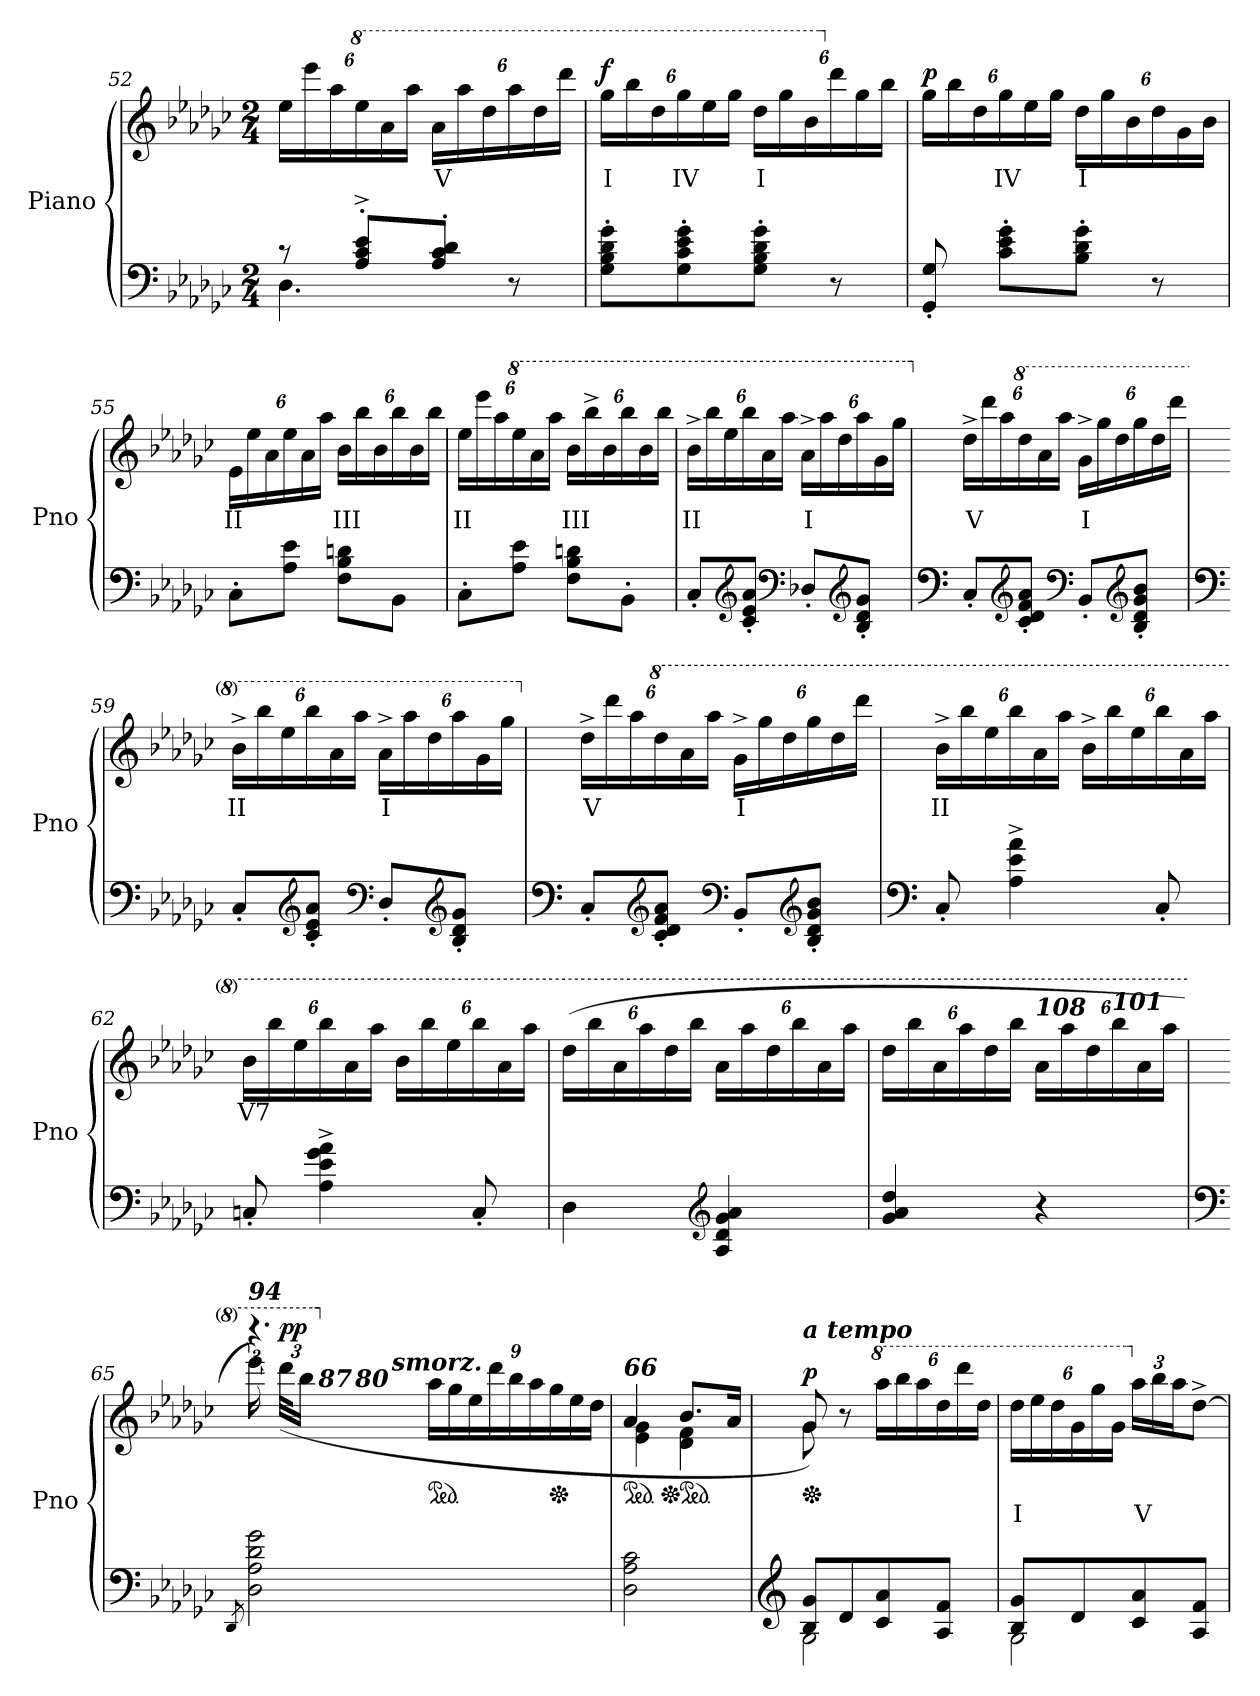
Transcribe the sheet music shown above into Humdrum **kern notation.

**kern	**kern	**text	**dynam
*part1	*part1	*part1	*part1
*staff2	*staff1	*staff1	*staff1/2
*I"Piano	*	*	*
*I'Pno	*	*	*
*clefF4	*clefG2	*	*
*k[b-e-a-d-g-c-]	*k[b-e-a-d-g-c-]	*	*
*M2/4	*M2/4	*	*
=52	=52	=52	=52
*^	*	*	*
*	*	*Xbrackettup	*	*
8r	4.D-\	24ee-\LL	.	.
.	.	24eee-\	.	.
.	.	24aa-\	.	.
*	*	*8va	*	*
8A-/'^ 8c-/'^ 8e-/'^L	.	24eee-\	.	.
.	.	24aa-\	.	.
.	.	24aaa-\JJ	.	.
!	!	!	!LO:LY:b	!
8A-/' 8c-/' 8d-/'J	.	24aa-\LL	V	.
.	.	24aaa-\	.	.
.	.	24ddd-\	.	.
8r	8ryy	24aaa-\	.	.
.	.	24ddd-\	.	.
.	.	24dddd-\JJ	.	.
*v	*v	*	*	*
!!LO:LB:g=z
=53	=53	=53	=53
!	!	!LO:LY:b	!LO:DY:b
8G-\' 8B-\' 8d-\' 8g-\'L	24ggg-\LL	I	f
.	24bbb-\	.	.
.	24ddd-\	.	.
!	!	!LO:LY:b	!
8G-\' 8c-\' 8e-\' 8g-\'	24ggg-\	IV	.
.	24eee-\	.	.
.	24ggg-\JJ	.	.
!	!	!LO:LY:b	!
8G-\' 8B-\' 8d-\' 8g-\'J	24ddd-\LL	I	.
.	24ggg-\	.	.
.	24bb-\	.	.
*	*X8va	*	*
8r	24ddd-\	.	.
.	24gg-\	.	.
.	24bb-\JJ	.	.
=54	=54	=54	=54
!	!	!	!LO:DY:b
8GG-/' 8G-/'	24gg-\LL	.	p
.	24bb-\	.	.
.	24dd-\	.	.
!	!	!LO:LY:b	!
8c-\' 8e-\' 8g-\'L	24gg-\	IV	.
.	24ee-\	.	.
.	24gg-\JJ	.	.
!	!	!LO:LY:b	!
8B-\' 8d-\' 8g-\'J	24dd-\LL	I	.
.	24gg-\	.	.
.	24b-\	.	.
8r	24dd-\	.	.
.	24g-\	.	.
.	24b-\JJ	.	.
=55	=55	=55	=55
!	!	!LO:LY:b	!
8C-'\L	24e-\LL	II	.
.	24ee-\	.	.
.	24a-\	.	.
8A-\ 8e-\J	24ee-\	.	.
.	24a-\	.	.
.	24aa-\JJ	.	.
!	!	!LO:LY:b	!
8F\ 8B-\ 8dn\L	24b-\LL	III	.
.	24bb-\	.	.
.	24b-\	.	.
8BB-\J	24bb-\	.	.
.	24b-\	.	.
.	24bb-\JJ	.	.
=56	=56	=56	=56
!	!	!LO:LY:b	!
8C-'\L	24ee-\LL	II	.
.	24eee-\	.	.
.	24aa-\	.	.
*	*8va	*	*
8A-\ 8e-\J	24eee-\	.	.
.	24aa-\	.	.
.	24aaa-\JJ	.	.
!	!	!LO:LY:b	!
8F\ 8B-\ 8dn\L	24bb-\LL	III	.
.	24bbb-^\	.	.
.	24bb-\	.	.
8BB-'\J	24bbb-\	.	.
.	24bb-\	.	.
.	24bbb-\JJ	.	.
!!LO:LB:g=z
=57	=57	=57	=57
!	!	!LO:LY:b	!
8C-'/L	24bb-^\LL	II	.
.	24bbb-\	.	.
.	24eee-\	.	.
*clefG2	*	*	*
8c-/' 8e-/' 8a-/'J	24bbb-\	.	.
.	24aa-\	.	.
.	24aaa-\JJ	.	.
*clefF4	*	*	*
!	!	!LO:LY:b	!
8D-X'/L	24aa-^\LL	I	.
.	24aaa-\	.	.
.	24ddd-\	.	.
*clefG2	*	*	*
8B-/' 8d-/' 8g-/'J	24aaa-\	.	.
.	24gg-\	.	.
.	24ggg-\JJ	.	.
=58	=58	=58	=58
*clefF4	*	*	*
*	*X8va	*	*
!	!	!LO:LY:b	!
8C-'/L	24dd-^\LL	V	.
.	24ddd-\	.	.
.	24aa-\	.	.
*clefG2	*	*	*
*	*8va	*	*
8c-/' 8d-/' 8f/' 8a-/'J	24ddd-\	.	.
.	24aa-\	.	.
.	24aaa-\JJ	.	.
*clefF4	*	*	*
!	!	!LO:LY:b	!
8BB-'/L	24gg-^\LL	I	.
.	24ggg-\	.	.
.	24ddd-\	.	.
*clefG2	*	*	*
8B-/' 8d-/' 8g-/' 8b-/'J	24ggg-\	.	.
.	24ddd-\	.	.
.	24dddd-\JJ	.	.
=59	=59	=59	=59
*clefF4	*	*	*
!	!	!LO:LY:b	!
8C-'/L	24bb-^\LL	II	.
.	24bbb-\	.	.
.	24eee-\	.	.
*clefG2	*	*	*
8c-/' 8e-/' 8a-/'J	24bbb-\	.	.
.	24aa-\	.	.
.	24aaa-\JJ	.	.
*clefF4	*	*	*
!	!	!LO:LY:b	!
8D-'/L	24aa-^\LL	I	.
.	24aaa-\	.	.
.	24ddd-\	.	.
*clefG2	*	*	*
8B-/' 8d-/' 8g-/'J	24aaa-\	.	.
.	24gg-\	.	.
.	24ggg-\JJ	.	.
=60	=60	=60	=60
*clefF4	*	*	*
*	*X8va	*	*
!	!	!LO:LY:b	!
8C-'/L	24dd-^\LL	V	.
.	24ddd-\	.	.
.	24aa-\	.	.
*clefG2	*	*	*
*	*8va	*	*
8c-/' 8d-/' 8f/' 8a-/'J	24ddd-\	.	.
.	24aa-\	.	.
.	24aaa-\JJ	.	.
*clefF4	*	*	*
!	!	!LO:LY:b	!
8BB-'/L	24gg-^\LL	I	.
.	24ggg-\	.	.
.	24ddd-\	.	.
*clefG2	*	*	*
8B-/' 8d-/' 8g-/' 8b-/'J	24ggg-\	.	.
.	24ddd-\	.	.
.	24dddd-\JJ	.	.
!!LO:LB:g=z
=61	=61	=61	=61
*clefF4	*	*	*
!	!	!LO:LY:b	!
8C-'/	24bb-^\LL	II	.
.	24bbb-\	.	.
.	24eee-\	.	.
4A-\^ 4e-\^ 4a-\^	24bbb-\	.	.
.	24aa-\	.	.
.	24aaa-\JJ	.	.
.	24bb-^\LL	.	.
.	24bbb-\	.	.
.	24eee-\	.	.
8C-'/	24bbb-\	.	.
.	24aa-\	.	.
.	24aaa-\JJ	.	.
=62	=62	=62	=62
!	!	!LO:LY:b	!
8Cn'/	24bb-\LL	V7	.
.	24bbb-\	.	.
.	24eee-\	.	.
4A-\^ 4e-\^ 4g-\^ 4a-\^	24bbb-\	.	.
.	24aa-\	.	.
.	24aaa-\JJ	.	.
.	24bb-\LL	.	.
.	24bbb-\	.	.
.	24eee-\	.	.
8C'/	24bbb-\	.	.
.	24aa-\	.	.
.	24aaa-\JJ	.	.
=63	=63	=63	=63
4D-\	(>24ddd-\LL	.	.
.	24bbb-\	.	.
.	24aa-\	.	.
.	24aaa-\	.	.
.	24ddd-\	.	.
.	24bbb-\JJ	.	.
*clefG2	*	*	*
4A-/ 4d-/ 4g-/ 4a-/	24aa-\LL	.	.
.	24aaa-\	.	.
.	24ddd-\	.	.
.	24bbb-\	.	.
.	24aa-\	.	.
.	24aaa-\JJ	.	.
=64	=64	=64	=64
4g-/ 4a-/ 4dd-/	24ddd-\LL	.	.
.	24bbb-\	.	.
.	24aa-\	.	.
.	24aaa-\	.	.
.	24ddd-\	.	.
.	24bbb-\JJ	.	.
!	!LO:TX:a:Bi:t=108	!	!
4r	24aa-\LL	.	.
.	24aaa-\	.	.
.	24ddd-\	.	.
!	!LO:TX:a:Bi:t=101	!	!
.	24bbb-\	.	.
.	24aa-\	.	.
.	24aaa-\JJ	.	.
!!LO:PB:g=z
=65	=65	=65	=65
*clefF4	*	*	*
8qDD-/	.	.	.
*	*^	*	*
*	*	*brackettup	*	*
!	!LO:TX:a:Bi:t=94	!	!	!
*	*	*^	*	*
2D-\ 2A-\ 2d-\ 2g-\	4.r	24eeee-\)	4ryy	.	.
.	.	48ryy	.	.	.
!	!	!	!	!	!LO:DY:b
.	.	(>48dddd-\KLL	.	.	pp
.	.	24bbb-\JJ	.	.	.
*	*X8va	*	*	*	*
!	!	!LO:TX:a:Bi:t=87	!	!	!
.	.	2.ryy	.	.	.
!	!	!	!LO:TX:a:Bi:t=80	!	!
.	.	.	2ryy	.	.
!	!LO:TX:a:Bi:t=smorz.	!	!	!	!
.	8ryy	.	.	.	.
*	*ped	*	*	*	*
*	*Xbrackettup	*	*	*	*
4.ryy	24aa-\LL	.	.	.	.
.	24gg-\	.	.	.	.
.	24ee-\	.	.	.	.
.	24ddd-\	.	.	.	.
.	24bb-\	.	.	.	.
.	24aa-\	.	.	.	.
*	*Xped	*	*	*	*
.	24gg-\	.	8ryy	.	.
.	24ee-\	.	.	.	.
.	24dd-\JJ	.	.	.	.
*	*v	*v	*v	*	*
=66	=66	=66	=66
*	*ped	*	*
*	*^	*	*
*	*	*^	*	*
!	!LO:TX:a:Bi:t=66	!	!	!	!
*	*	*v	*v	*	*
2D-\ 2A-\ 2c-\	4a-/	4e-\ 4g-\	.	.
*	*Xped	*	*	*
*	*ped	*	*	*
.	8.b-/L	4d-\ 4fi\	.	.
.	16a-/Jk	.	.	.
=67	=67	=67	=67	=67
*clefG2	*	*	*	*
*^	*	*	*	*
*	*	*Xped	*	*	*
!	!	!LO:TX:a:Bi:t=a tempo	!	!	!
!	!	!	!	!	!LO:DY:b
8B-/ 8g-/L	2G-\	8g-/)	8g-\	.	p
8d-/	.	8r	4.ryy	.	.
*	*	*8va	*	*	*
8c-/ 8a-/	.	24aaa-\LL	.	.	.
.	.	24bbb-\	.	.	.
.	.	24aaa-\	.	.	.
8A-/ 8f/J	.	24ddd-\	.	.	.
.	.	24dddd-\	.	.	.
.	.	24ddd-\JJ	.	.	.
*	*	*v	*v	*	*
!!LO:LB:g=z
=68	=68	=68	=68	=68
!	!	!	!LO:LY:b	!
8B-/ 8g-/L	2G-\	24ddd-\LL	I	.
.	.	24eee-\	.	.
.	.	24ddd-\	.	.
8d-/	.	24gg-\	.	.
.	.	24ggg-\	.	.
.	.	24gg-\JJ	.	.
*	*	*X8va	*	*
!	!	!	!LO:LY:b	!
8c-/ 8a-/	.	24aa-\LL	V	.
.	.	24bb-\	.	.
.	.	24aa-\J	.	.
8A-/ 8f/J	.	[8dd-^\J	.	.
*v	*v	*	*	*
=	=	=	=
*-	*-	*-	*-
